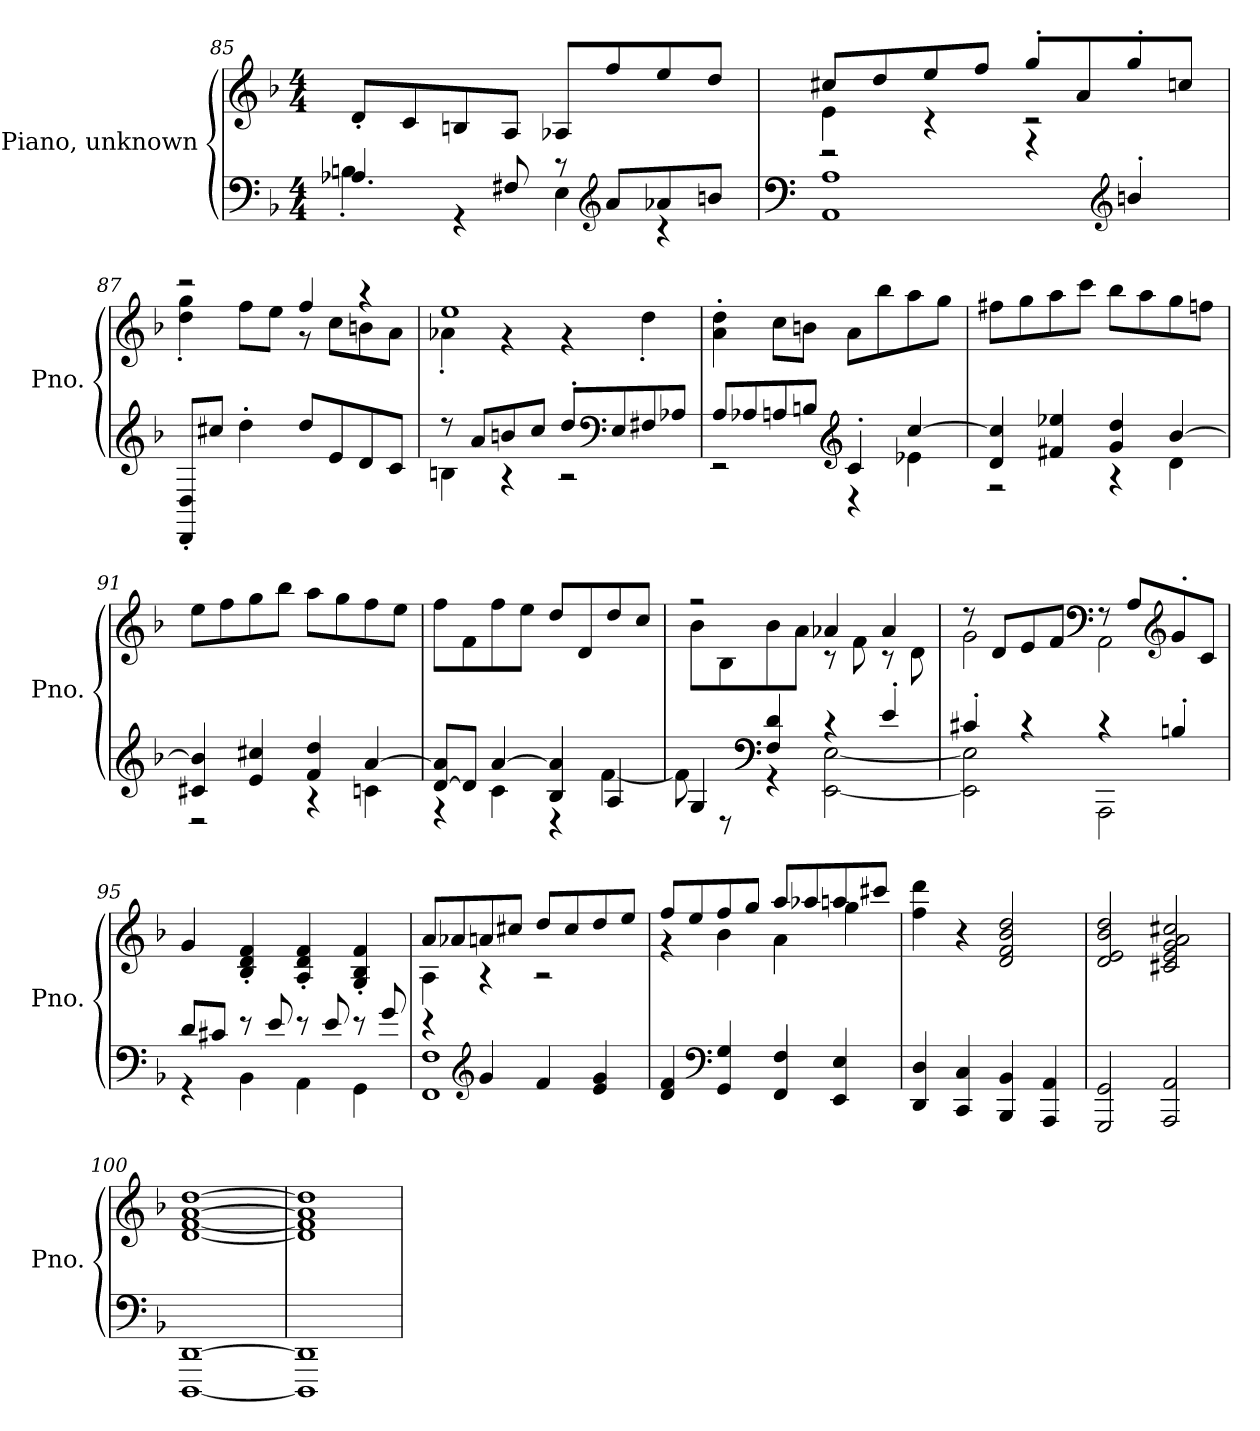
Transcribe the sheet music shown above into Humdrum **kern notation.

**kern	**kern
*part1	*part1
*staff2	*staff1
*I"Piano, unknown	*
*I'Pno.	*
!!LO:LB:g=z
*clefF4	*clefG2
*k[b-]	*k[b-]
*M4/4	*M4/4
=85	=85
*^	*
4.A-X/	4Bn'\	8d'/L
.	.	8c/
.	4r	8Bn/
8F#X/	.	8A/J
8r	4E\	8A-X/L
*clefG2	*	*
8a/L	.	8ff/
8a-X/	4r	8ee/
8bn/J	.	8dd/J
=86	=86	=86
*clefF4	*	*
*	*	*^
2r	1AA 1A	8cc#X/L	4e\
.	.	8dd/	.
.	.	8ee/	4r
.	.	8ff/J	.
4r	.	8gg'/L	2r
.	.	8a/	.
*clefG2	*	*	*
4bn'/	.	8gg'/	.
.	.	8ccn/J	.
*v	*v	*	*
=87	=87	=87
8DD/' 8D/'L	2r	4dd\' 4gg\'
8cc#X/J	.	.
4dd'\	.	8ff\L
.	.	8ee\J
8dd/L	4ff/	8r
8e/	.	8cc\L
8d/	4r	8bn\
8c/J	.	8a\J
!!LO:LB:g=z	!!
=88	=88	=88
*^	*	*
8r	4Bn\	1ee	4a-X'\
8a/L	.	.	.
8bn/	4r	.	4r
8cc/J	.	.	.
8dd'/L	2r	.	4r
*clefF4	*	*	*
8E/	.	.	.
8F#X/	.	.	4dd'\
8A-X/J	.	.	.
*	*	*v	*v
=89	=89	=89
8A/L	2r	4a\' 4dd\'
8A-X/	.	.
8An/	.	8cc\L
8Bn/J	.	8bn\J
*clefG2	*	*
4c'/	4r	8a\L
.	.	8bb-\
[4cc/	4e-X\	8aa\
.	.	8gg\J
=90	=90	=90
4d/ 4cc/]	2r	8ff#X\L
.	.	8gg\
4f#X/ 4ee-X/	.	8aa\
.	.	8ccc\J
4g/ 4dd/	4r	8bb-\L
.	.	8aa\
[4b-/	4d\	8gg\
.	.	8ffn\J
!!LO:PB:g=z
=91	=91	=91
4c#X/ 4b-/]	2r	8ee\L
.	.	8ff\
4e/ 4cc#X/	.	8gg\
.	.	8bb-\J
4f/ 4dd/	4r	8aa\L
.	.	8gg\
[4a/	4cn\	8ff\
.	.	8ee\J
=92	=92	=92
[8d/ 8a/]L	4r	8ff\L
8d/J]	.	8f\
[4a/	4c\	8ff\
.	.	8ee\J
4B-/ 4a/]	4r	8dd/L
.	.	8d/
4A/	[4f\	8dd/
.	.	8cc/J
=93	=93	=93
*	*	*^
4G/	8f\]	2r	8b-\L
.	8r	.	8B-\
*clefF4	*	*	*
4F/ 4d/	4r	.	8b-\
.	.	.	8a\J
4r	[2EE\ [2E\	4a-X/	8r
.	.	.	8f\
4e'/	.	4a-/	8r
.	.	.	8d\
=94	=94	=94	=94
4c#X'/	2EE\] 2E\]	8r	2g\
.	.	8d/L	.
4r	.	8e/	.
.	.	8f/J	.
*	*	*clefF4	*
4r	2AAA\	8r	2AA\
.	.	8A/L	.
*	*	*clefG2	*
4Bn'/	.	8g'/	.
.	.	8c/J	.
*	*	*v	*v
!!LO:LB:g=z
=95	=95	=95
8d/L	4r	4g/
8c#X/J	.	.
8r	4BB-\	4B-/' 4d/' 4f/'
8e/	.	.
8r	4AA\	4A/' 4d/' 4f/'
8e/	.	.
8r	4GG\	4G/' 4B-/' 4f/'
8g/	.	.
=96	=96	=96
*	*	*^
4r	1FF 1F	8a/L	4A\
.	.	8a-X/	.
*clefG2	*	*	*
4g/	.	8an/	4r
.	.	8cc#X/J	.
4f/	.	8dd/L	2r
.	.	8cc#/	.
4e/ 4g/	.	8dd/	.
.	.	8ee/J	.
*v	*v	*	*
=97	=97	=97
4d/ 4f/	8ff/L	4r
.	8ee/	.
*clefF4	*	*
4GG/ 4G/	8ff/	4b-\
.	8gg/J	.
4FF/ 4F/	8aa/L	4a\
.	8aa-X/	.
4EE/ 4E/	8aan/	4gg\
.	8ccc#X/J	.
*	*v	*v
=98	=98
4DD/ 4D/	4ff\ 4ddd\
4CC/ 4C/	4r
4BBB-/ 4BB-/	2d/ 2f/ 2b-/ 2dd/
4AAA/ 4AA/	.
!!LO:LB:g=z
=99	=99
2GGG/ 2GG/	2d/ 2e/ 2b-/ 2dd/
2AAA/ 2AA/	2c#X/ 2e/ 2g/ 2a/ 2cc#X/
=100	=100
[1DDD [1DD	[1d [1f [1a [1dd
=101	=101
1DDD] 1DD]	1d] 1f] 1a] 1dd]
=	=
*-	*-
